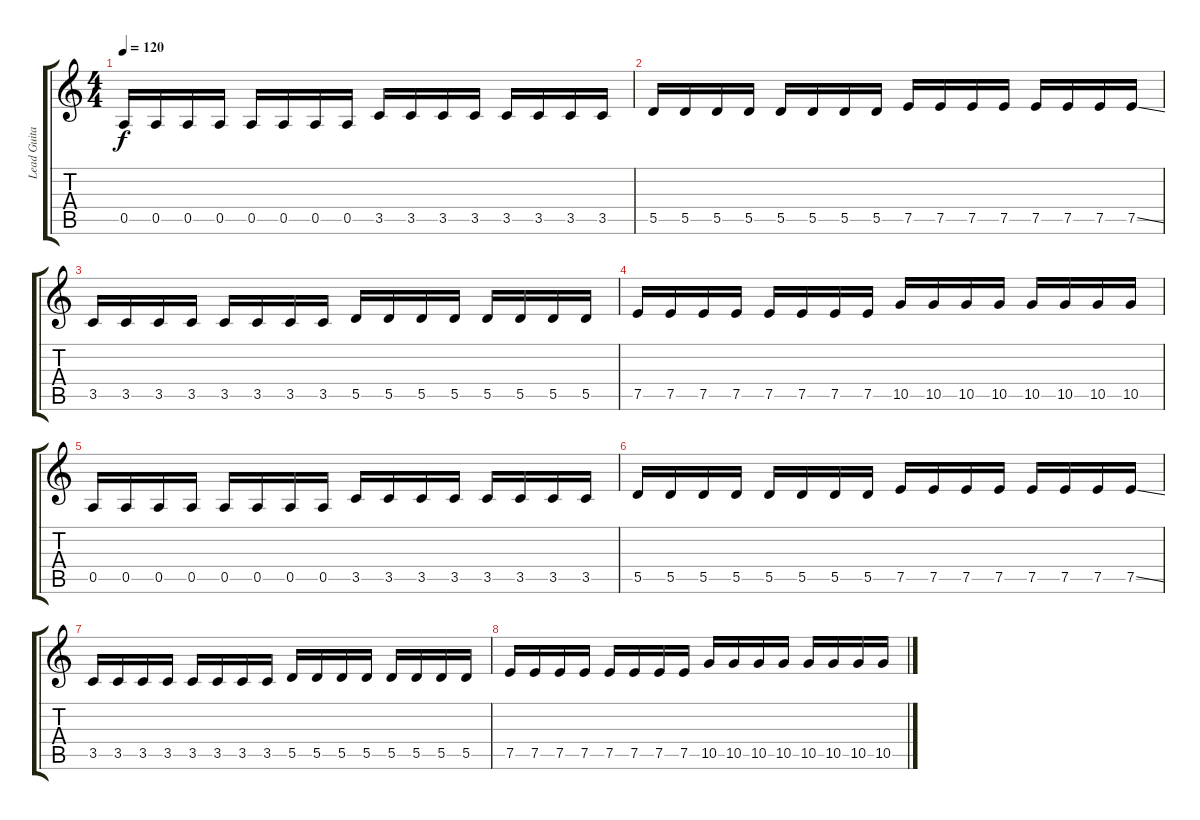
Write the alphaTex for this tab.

\track ("Lead Guitar" "Lead Guita") {instrument overdrivenguitar}
\staff {score tabs}
\tuning (E4 B3 G3 D3 A2 E2) {hide}
\ts (4 4)
\tempo 120
\clef g2
\ks c
0.5.16{dy f} 0.5.16 0.5.16 0.5.16 0.5.16 0.5.16 0.5.16 0.5.16 3.5.16 3.5.16 3.5.16 3.5.16 3.5.16 3.5.16 3.5.16 3.5.16 |
5.5.16 5.5.16 5.5.16 5.5.16 5.5.16 5.5.16 5.5.16 5.5.16 7.5.16 7.5.16 7.5.16 7.5.16 7.5.16 7.5.16 7.5.16 7.5{ss}.16 |
3.5.16 3.5.16 3.5.16 3.5.16 3.5.16 3.5.16 3.5.16 3.5.16 5.5.16 5.5.16 5.5.16 5.5.16 5.5.16 5.5.16 5.5.16 5.5.16 |
7.5.16 7.5.16 7.5.16 7.5.16 7.5.16 7.5.16 7.5.16 7.5.16 10.5.16 10.5.16 10.5.16 10.5.16 10.5.16 10.5.16 10.5.16 10.5.16 |
0.5.16 0.5.16 0.5.16 0.5.16 0.5.16 0.5.16 0.5.16 0.5.16 3.5.16 3.5.16 3.5.16 3.5.16 3.5.16 3.5.16 3.5.16 3.5.16 |
5.5.16 5.5.16 5.5.16 5.5.16 5.5.16 5.5.16 5.5.16 5.5.16 7.5.16 7.5.16 7.5.16 7.5.16 7.5.16 7.5.16 7.5.16 7.5{ss}.16 |
3.5.16 3.5.16 3.5.16 3.5.16 3.5.16 3.5.16 3.5.16 3.5.16 5.5.16 5.5.16 5.5.16 5.5.16 5.5.16 5.5.16 5.5.16 5.5.16 |
7.5.16 7.5.16 7.5.16 7.5.16 7.5.16 7.5.16 7.5.16 7.5.16 10.5.16 10.5.16 10.5.16 10.5.16 10.5.16 10.5.16 10.5.16 10.5.16
